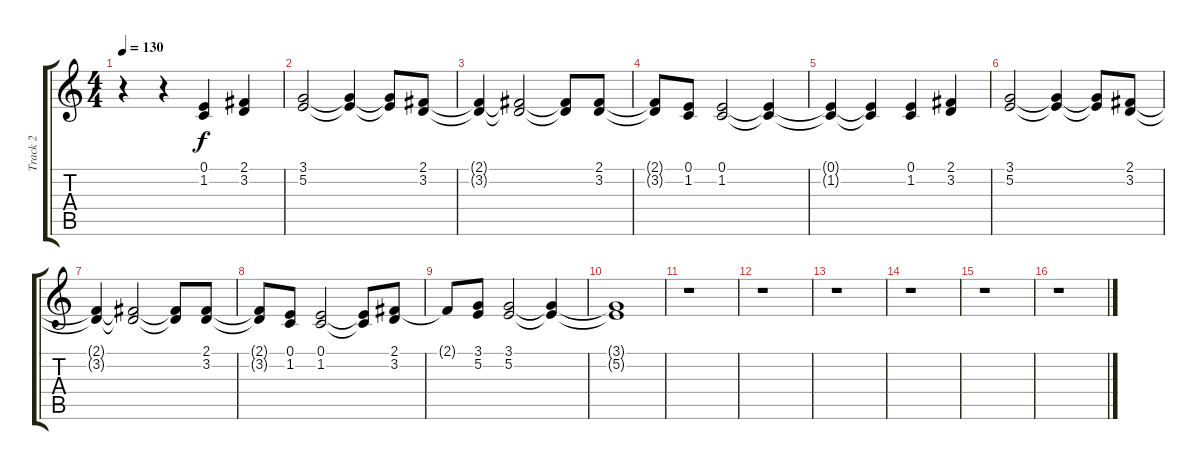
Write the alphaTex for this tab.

\track ("Track 2" "Track 2") {instrument lead1square}
\staff {score tabs}
\tuning (E4 B3 G3 D3 A2 E2) {hide}
\ts (4 4)
\tempo 130
\clef g2
\ks c
r.4{dy f} r.4 (0.1 1.2).4 (2.1 3.2).4 |
(3.1 5.2).2 (3.1{t} 5.2{t}).4 (3.1{t} 5.2{t}).8 (2.1 3.2).8 |
(2.1{t} 3.2{t}).4 (2.1{t} 3.2{t}).2 (2.1{t} 3.2{t}).8 (2.1 3.2).8 |
(2.1{t} 3.2{t}).8 (0.1 1.2).8 (0.1 1.2).2 (0.1{t} 1.2{t}).4 |
(0.1{t} 1.2{t}).4 (0.1{t} 1.2{t}).4 (0.1 1.2).4 (2.1 3.2).4 |
(3.1 5.2).2 (3.1{t} 5.2{t}).4 (3.1{t} 5.2{t}).8 (2.1 3.2).8 |
(2.1{t} 3.2{t}).4 (2.1{t} 3.2{t}).2 (2.1{t} 3.2{t}).8 (2.1 3.2).8 |
(2.1{t} 3.2{t}).8 (0.1 1.2).8 (0.1 1.2).2 (0.1{t} 1.2{t}).8 (2.1 3.2).8 |
2.1{t}.8 (3.1 5.2).8 (3.1 5.2).2 (3.1{t} 5.2{t}).4 |
(3.1{t} 5.2{t}).1 |
r.1 |
r.1 |
r.1 |
r.1 |
r.1 |
r.1
